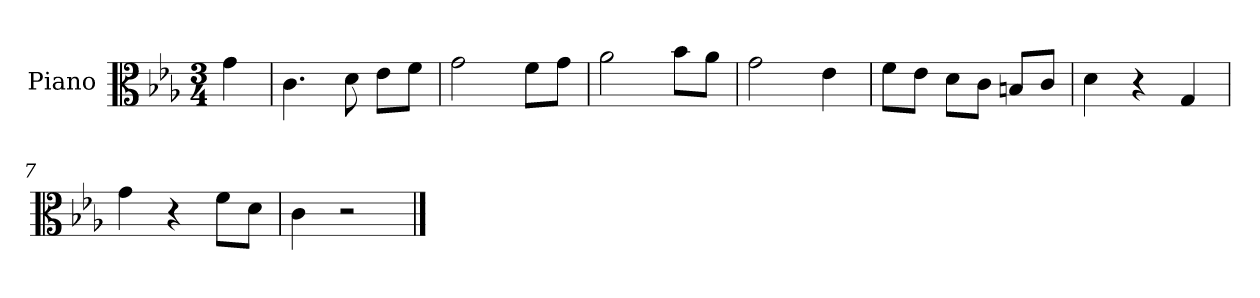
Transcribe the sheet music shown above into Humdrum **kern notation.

**kern
*part1
*staff1
*I"Piano
*I'Pno
*clefC3
*k[b-e-a-]
*c:
*M3/4
=
4g\
=1
4.c\
8d\
8e-\L
8f\J
=2
2g\
8f\L
8g\J
=3
2a-\
8b-\L
8a-\J
=4
2g\
4e-\
=5
8f\L
8e-\J
8d\L
8c\J
8Bn/L
8c/J
=6
4d\
4r
4G/
=7
4g\
4r
8f\L
8d\J
=8
4c\
2r
==
*-
